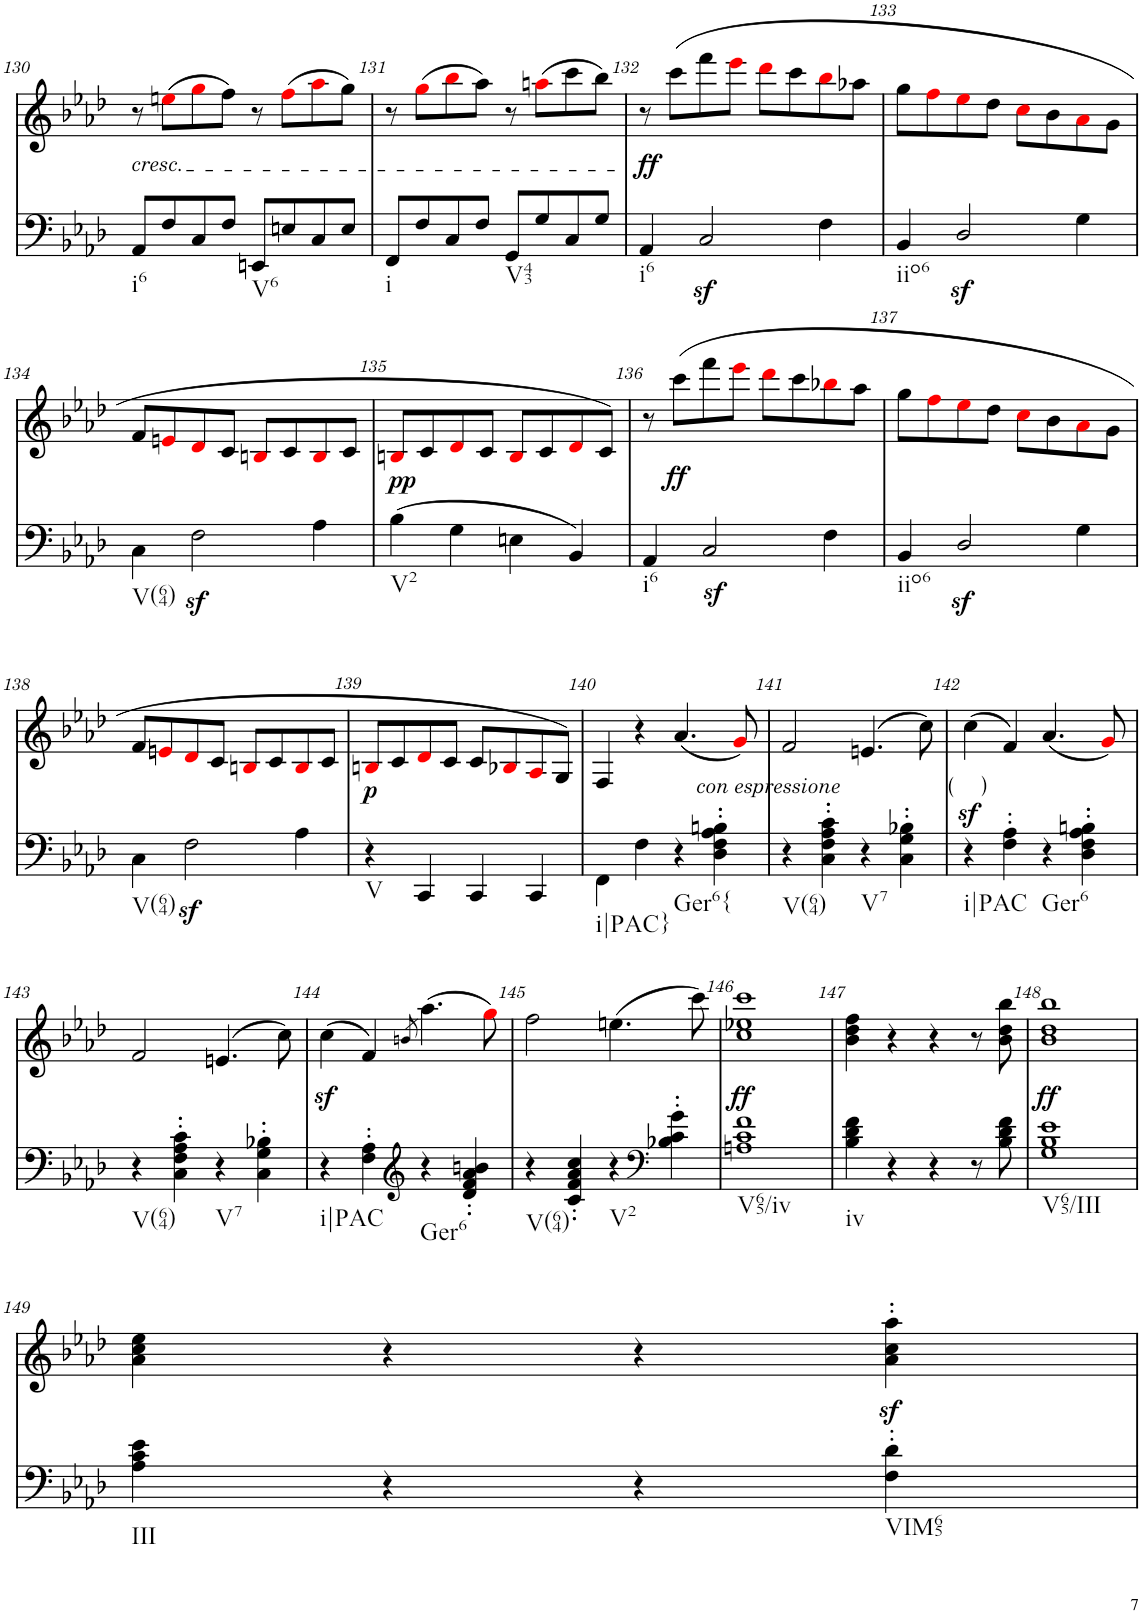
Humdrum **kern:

**kern	**dynam	**harte	**kern	**dynam
*part2	*part2	*part2	*part1	*part1
*staff2	*staff2	*	*staff1	*staff1
*I"piano	*	*	*I"piano	*
*I'Pno	*	*	*I'Pno	*
!!LO:PB:g=z
*clefF4	*	*	*clefG2	*
*k[b-e-a-d-]	*	*	*k[b-e-a-d-]	*
*f:	*	*	*f:	*
*M2/2	*	*	*M2/2	*
=130	=130	=130	=130	=130
!	!	!	!LO:TX:b:i:t=cresc.	!
8AA-/L	.	.	8r	.
8F/	.	.	(8eeni\L	.
8C/	.	.	8ggi\	.
8F/J	.	.	8ff\J)	.
8EEn/L	.	.	8r	.
8En/	.	.	(8ffi\L	.
8C/	.	.	8aa-i\	.
8E/J	.	.	8gg\J)	.
=131	=131	=131	=131	=131
8FF/L	.	.	8r	.
8F/	.	.	(8ggi\L	.
8C/	.	.	8bb-i\	.
8F/J	.	.	8aa-\J)	.
8GG/L	.	.	8r	.
8G/	.	.	(8aani\L	.
8C/	.	.	8ccc\	.
8G/J	.	.	8bb-\J)	.
=132	=132	=132	=132	=132
!	!	!	!	!LO:DY:b
4AA-/	.	.	8r	ff
.	.	.	(8ccc\L	.
2Cz</	.	.	8fff\	.
.	.	.	8eee-i\J	.
.	.	.	8ddd-i\L	.
.	.	.	8ccc\	.
4F\	.	.	8bb-i\	.
.	.	.	8aa-X\J	.
=133	=133	=133	=133	=133
4BB-/	.	.	8gg\L	.
.	.	.	8ffi\	.
2D-z</	.	.	8ee-i\	.
.	.	.	8dd-\J	.
.	.	.	8cci\L	.
.	.	.	8b-\	.
4G\	.	.	8a-i\	.
.	.	.	8g\J	.
!!LO:LB:g=z
=134	=134	=134	=134	=134
4C\	.	.	8f/L	.
.	.	.	8eni/	.
2Fz<\	.	.	8d-i/	.
.	.	.	8c/J	.
.	.	.	8Bni/L	.
.	.	.	8c/	.
4A-\	.	.	8Bi/	.
.	.	.	8c/J	.
=135	=135	=135	=135	=135
!	!LO:DY:a	!	!	!
(4B-\	pp	.	8Bni/L	.
.	.	.	8c/	.
4G\	.	.	8d-i/	.
.	.	.	8c/J	.
4En\	.	.	8Bi/L	.
.	.	.	8c/	.
4BB-/)	.	.	8d-i/	.
.	.	.	8c/J)	.
=136	=136	=136	=136	=136
4AA-/	.	.	8r	.
!	!	!	!	!LO:DY:b
.	.	.	(8ccc\L	ff
2Cz</	.	.	8fff\	.
.	.	.	8eee-i\J	.
.	.	.	8ddd-i\L	.
.	.	.	8ccc\	.
4F\	.	.	8bb-Xi\	.
.	.	.	8aa-\J	.
=137	=137	=137	=137	=137
4BB-/	.	.	8gg\L	.
.	.	.	8ffi\	.
2D-z</	.	.	8ee-i\	.
.	.	.	8dd-\J	.
.	.	.	8cci\L	.
.	.	.	8b-\	.
4G\	.	.	8a-i\	.
.	.	.	8g\J	.
!!LO:LB:g=z
=138	=138	=138	=138	=138
4C\	.	.	8f/L	.
.	.	.	8eni/	.
2Fz<\	.	.	8d-i/	.
.	.	.	8c/J	.
.	.	.	8Bni/L	.
.	.	.	8c/	.
4A-\	.	.	8Bi/	.
.	.	.	8c/J	.
=139	=139	=139	=139	=139
!	!	!	!	!LO:DY:b
4r	.	.	8Bni/L	p
.	.	.	8c/	.
4CC/	.	.	8d-i/	.
.	.	.	8c/J	.
4CC/	.	.	8c/L	.
.	.	.	8B-Xi/	.
4CC/	.	.	8A-i/	.
.	.	.	8G/J)	.
=140	=140	=140	=140	=140
4FF\	.	.	4F/	.
4F\	.	.	4r	.
!	!	!LO:H:kt=Ger6{	!	!
4r	.	N	(4.a-/	.
!	!LO:DY:a	!	!	!
4D-\' 4F\' 4A-\' 4Bn\'	other-dynamics	.	.	.
.	.	.	8gi/)	.
=141	=141	=141	=141	=141
4r	.	.	2f/	.
4C\' 4F\' 4A-\' 4c\'	.	.	.	.
4r	.	.	(4.en/	.
4C\' 4G\' 4B-X\'	.	.	.	.
.	.	.	8cc\)	.
=142	=142	=142	=142	=142
4r	.	.	(4ccz<\	.
4F\' 4A-\'	.	.	4f/)	.
!	!	!LO:H:kt=Ger6	!	!
4r	.	N	(4.a-/	.
4D-\' 4F\' 4A-\' 4Bn\'	.	.	.	.
.	.	.	8gi/)	.
!!LO:LB:g=z
=143	=143	=143	=143	=143
4r	.	.	2f/	.
4C\' 4F\' 4A-\' 4c\'	.	.	.	.
4r	.	.	(4.en/	.
4C\' 4G\' 4B-X\'	.	.	.	.
.	.	.	8cc\)	.
=144	=144	=144	=144	=144
4r	.	.	(4ccz<\	.
4F\' 4A-\'	.	.	4f/)	.
*clefG2	*	*	*	*
.	.	.	8qbn/	.
!	!	!LO:H:kt=Ger6	!	!
4r	.	N	(4.aa-\	.
4d-/' 4f/' 4a-/' 4bn/'	.	.	.	.
.	.	.	8ggi\)	.
=145	=145	=145	=145	=145
4r	.	.	2ff\	.
4c/' 4f/' 4a-/' 4cc/'	.	.	.	.
4r	.	.	(4.een\	.
*clefF4	*	*	*	*
4B-X\' 4c\' 4g\'	.	.	.	.
.	.	.	8ccc\)	.
=146	=146	=146	=146	=146
!	!	!	!	!LO:DY:b
1An 1c 1f	.	.	1cc 1ee-X 1ccc	ff
=147	=147	=147	=147	=147
4B-\ 4d-\ 4f\	.	.	4b-\ 4dd-\ 4ff\	.
4r	.	.	4r	.
4r	.	.	4r	.
8r	.	.	8r	.
8B-\ 8d-\ 8f\	.	.	8b-\ 8dd-\ 8bb-\	.
=148	=148	=148	=148	=148
!	!	!	!	!LO:DY:b
1G 1B- 1e-	.	.	1b- 1dd- 1bb-	ff
!!LO:LB:g=z
=149	=149	=149	=149	=149
4A-\ 4c\ 4e-\	.	.	4a-\ 4cc\ 4ee-\	.
4r	.	.	4r	.
4r	.	.	4r	.
4F\' 4d-\'	.	.	4a-\z<' 4cc\z<' 4aa-\z<'	.
=	=	=	=	=
*-	*-	*-	*-	*-
